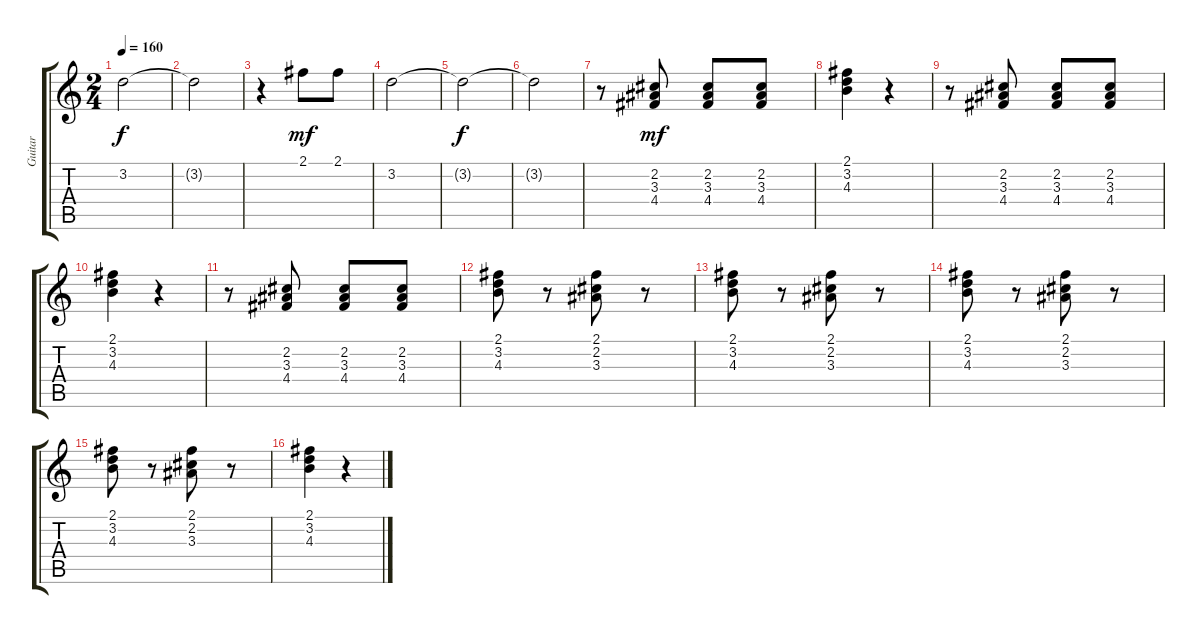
\track ("Guitar" "Guitar") {instrument overdrivenguitar}
\staff {score tabs}
\tuning (E4 B3 G3 D3 A2 E2) {hide}
\ts (2 4)
\tempo 160
\clef g2
\ks c
3.2{t}.2{dy f} |
3.2{t}.2 |
r.4 2.1.8{dy mf} 2.1.8 |
3.2.2 |
3.2{t}.2{dy f} |
3.2{t}.2 |
r.8 (2.2 3.3 4.4).8{dy mf} (2.2 3.3 4.4).8 (2.2 3.3 4.4).8 |
(2.1 3.2 4.3).4 r.4 |
r.8 (2.2 3.3 4.4).8 (2.2 3.3 4.4).8 (2.2 3.3 4.4).8 |
(2.1 3.2 4.3).4 r.4 |
r.8 (2.2 3.3 4.4).8 (2.2 3.3 4.4).8 (2.2 3.3 4.4).8 |
(2.1 3.2 4.3).8 r.8 (2.1 2.2 3.3).8 r.8 |
(2.1 3.2 4.3).8 r.8 (2.1 2.2 3.3).8 r.8 |
(2.1 3.2 4.3).8 r.8 (2.1 2.2 3.3).8 r.8 |
(2.1 3.2 4.3).8 r.8 (2.1 2.2 3.3).8 r.8 |
(2.1 3.2 4.3).4 r.4
